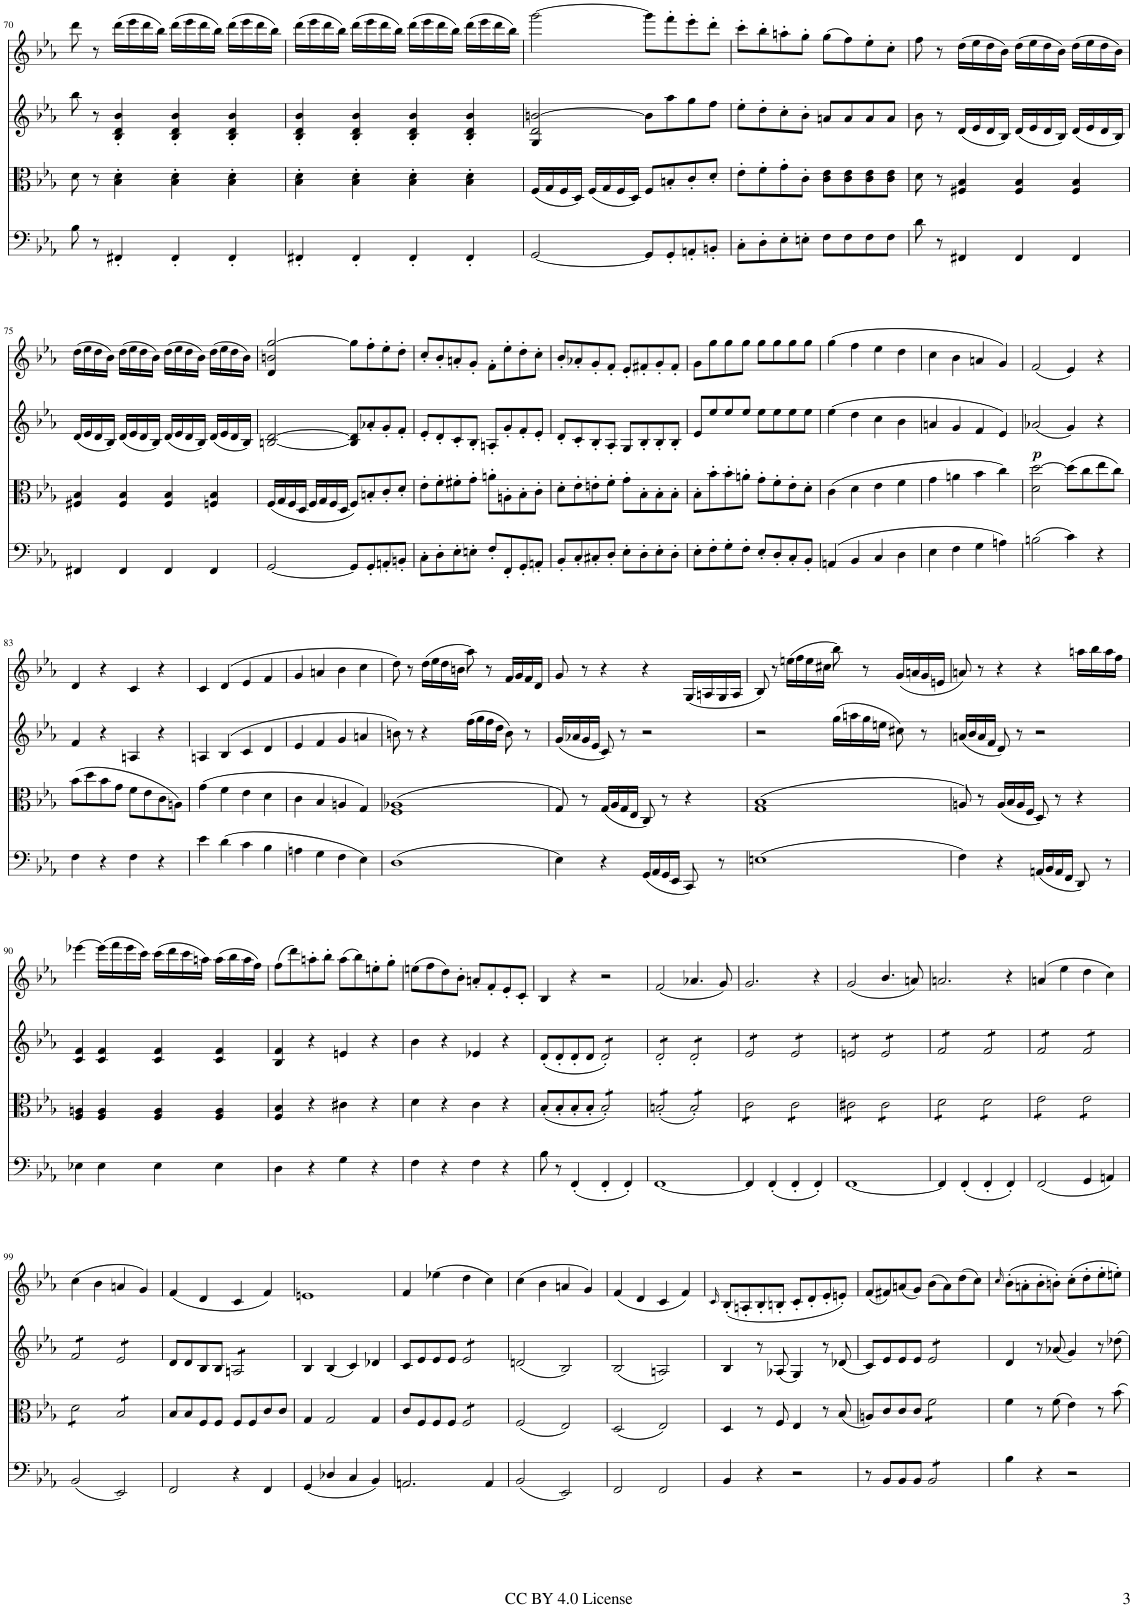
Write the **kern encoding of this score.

**kern	**kern	**kern	**dynam	**kern
*part4	*part3	*part2	*part2	*part1
*staff4	*staff3	*staff2	*staff2	*staff1
*I"Cello	*I"Viola	*I"Violin II	*	*I"Violin I
*	*I'Vla	*I'Vln	*	*I'Vln
!!LO:PB:g=z
*clefF4	*clefC3	*clefG2	*	*clefG2
*k[b-e-a-]	*k[b-e-a-]	*k[b-e-a-]	*	*k[b-e-a-]
*M4/4	*M4/4	*M4/4	*	*M4/4
*met(c)	*met(c)	*met(c)	*	*met(c)
=70	=70	=70	=70	=70
8B-\	8d\	8bb-\	.	8ddd\
8r	8r	8r	.	8r
4FF#X'/	4B-\' 4d\'	4B-/' 4d/' 4b-/'	.	(16ddd\LL
.	.	.	.	16eee-\
.	.	.	.	16ddd\
.	.	.	.	16bb-\JJ)
4FF#'/	4B-\' 4d\'	4B-/' 4d/' 4b-/'	.	(16ddd\LL
.	.	.	.	16eee-\
.	.	.	.	16ddd\
.	.	.	.	16bb-\JJ)
4FF#'/	4B-\' 4d\'	4B-/' 4d/' 4b-/'	.	(16ddd\LL
.	.	.	.	16eee-\
.	.	.	.	16ddd\
.	.	.	.	16bb-\JJ)
=71	=71	=71	=71	=71
4FF#X'/	4B-\' 4d\'	4B-/' 4d/' 4b-/'	.	(16ddd\LL
.	.	.	.	16eee-\
.	.	.	.	16ddd\
.	.	.	.	16bb-\JJ)
4FF#'/	4B-\' 4d\'	4B-/' 4d/' 4b-/'	.	(16ddd\LL
.	.	.	.	16eee-\
.	.	.	.	16ddd\
.	.	.	.	16bb-\JJ)
4FF#'/	4B-\' 4d\'	4B-/' 4d/' 4b-/'	.	(16ddd\LL
.	.	.	.	16eee-\
.	.	.	.	16ddd\
.	.	.	.	16bb-\JJ)
4FF#'/	4B-\' 4d\'	4B-/' 4d/' 4b-/'	.	(16ddd\LL
.	.	.	.	16eee-\
.	.	.	.	16ddd\
.	.	.	.	16bb-\JJ)
=72	=72	=72	=72	=72
!	!	!LO:N:n=1:head=solid	!	!
[2GG/	(16F/LL	2G/ 2d/ [2bn/	.	[2ggg\
.	16G/	.	.	.
.	16F/	.	.	.
.	16D/JJ)	.	.	.
.	(16F/LL	.	.	.
.	16G/	.	.	.
.	16F/	.	.	.
.	16D/JJ)	.	.	.
8GG/L]	8F/L	8b\L]	.	8ggg\L]
8GG'/	8Bn'/	8aa-\	.	8fff'\
8AAn'/	8c'/	8gg\	.	8eee-'\
8BBn'/J	8d'/J	8ff\J	.	8ddd'\J
=73	=73	=73	=73	=73
8C'\L	8e-'\L	8ee-'\L	.	8ccc'\L
8D'\	8f'\	8dd'\	.	8bb-'\
8E-'\	8g'\	8cc'\	.	8aan'\
8En'\J	8c'\J	8b-'\J	.	8gg'\J
8F\L	8c\ 8e-\L	8an/L	.	(8gg\L
8F\	8c\ 8e-\	8a/	.	8ff\)
8F\	8c\ 8e-\	8a/	.	8ee-'\
8F\J	8c\ 8e-\J	8a/J	.	8cc'\J
=74	=74	=74	=74	=74
8d\	8d\	8b-\	.	8ff\
8r	8r	8r	.	8r
4FF#X/	4F#X/ 4B-/	(16d/LL	.	(16dd\LL
.	.	16e-/	.	16ee-\
.	.	16d/	.	16dd\
.	.	16B-/JJ)	.	16b-\JJ)
4FF#/	4F#/ 4B-/	(16d/LL	.	(16dd\LL
.	.	16e-/	.	16ee-\
.	.	16d/	.	16dd\
.	.	16B-/JJ)	.	16b-\JJ)
4FF#/	4F#/ 4B-/	(16d/LL	.	(16dd\LL
.	.	16e-/	.	16ee-\
.	.	16d/	.	16dd\
.	.	16B-/JJ)	.	16b-\JJ)
!!LO:LB:g=z
=75	=75	=75	=75	=75
4FF#X/	4F#X/ 4B-/	(16d/LL	.	(16dd\LL
.	.	16e-/	.	16ee-\
.	.	16d/	.	16dd\
.	.	16B-/JJ)	.	16b-\JJ)
4FF#/	4F#/ 4B-/	(16d/LL	.	(16dd\LL
.	.	16e-/	.	16ee-\
.	.	16d/	.	16dd\
.	.	16B-/JJ)	.	16b-\JJ)
4FF#/	4F#/ 4B-/	(16d/LL	.	(16dd\LL
.	.	16e-/	.	16ee-\
.	.	16d/	.	16dd\
.	.	16B-/JJ)	.	16b-\JJ)
4FF#/	4Fn/ 4B-/	(16d/LL	.	(16dd\LL
.	.	16e-/	.	16ee-\
.	.	16d/	.	16dd\
.	.	16B-/JJ)	.	16b-\JJ)
=76	=76	=76	=76	=76
!	!	!	!	!LO:N:n=1:head=solid
[2GG/	(16F/LL	[2Bn/ [2d/	.	2d/ 2bn/ [2gg/
.	16G/	.	.	.
.	16F/	.	.	.
.	16D/JJ	.	.	.
.	16F/LL	.	.	.
.	16G/	.	.	.
.	16F/	.	.	.
.	16D/JJ	.	.	.
8GG/L]	8F/L)	8B/] 8d/]L	.	8gg\L]
8GG'/	8Bn'/	8a-X'/	.	8ff'\
8AAn'/	8c'/	8g'/	.	8ee-'\
8BBn'/J	8d'/J	8f'/J	.	8dd'\J
=77	=77	=77	=77	=77
8C'\L	8e-'\L	8e-'/L	.	8cc'/L
8D'\	8f'\	8d'/	.	8b-'/
8E-'\	8f#X'\	8c'/	.	8an'/
8En'\J	8g'\J	8B-'/J	.	8g'/J
8F'/L	8an'\L	8An'/L	.	8f'\L
8FF'/	8An'\	8g'/	.	8ee-'\
8GG'/	8B-'\	8f'/	.	8dd'\
8AAn'/J	8c'\J	8e-'/J	.	8cc'\J
=78	=78	=78	=78	=78
8BB-'/L	8d'\L	8d'/L	.	8b-'/L
8C'/	8e-'\	8c'/	.	8a-X'/
8C#X'/	8en'\	8B-'/	.	8g'/
8D'/J	8f'\J	8A-'/J	.	8f'/J
8E-'\L	8g'\L	8G/L	.	8e-'/L
8D'\	8B-'\	8B-'/	.	8f#X'/
8E-'\	8B-'\	8B-'/	.	8g'/
8D'\J	8B-'\J	8B-'/J	.	8f#'/J
=79	=79	=79	=79	=79
8E-'\L	8B-'\L	8e-/L	.	8g\L
8F'\	8b-'\	8ee-/	.	8gg\
8G'\	8b-'\	8ee-/	.	8gg\
8F'\J	8an'\J	8ee-/J	.	8gg\J
8E-'/L	8g'\L	8ee-\L	.	8gg\L
8D'/	8f'\	8ee-\	.	8gg\
8C'/	8e-'\	8ee-\	.	8gg\
8BB-'/J	8d'\J	8ee-\J	.	8gg\J
=80	=80	=80	=80	=80
(4AAn/	(4c\	(4ee-\	.	(4gg\
4BB-/	4d\	4dd\	.	4ff\
4C/	4e-\	4cc\	.	4ee-\
4D\	4f\	4b-\	.	4dd\
=81	=81	=81	=81	=81
4E-\	4g\	4an/	.	4cc\
4F\	4an\	4g/	.	4b-\
4G\	4b-\	4f/	.	4an/
4An\)	4cc\)	4e-/)	.	4g/)
=82	=82	=82	=82	=82
!	!	!	!LO:DY:b	!
(2Bn\	2d\ [2dd\	(2a-X/	p	(2f/
4c\)	(8dd\L]	4g/)	.	4e-/)
.	8cc\	.	.	.
4r	8ee-\	4r	.	4r
.	8cc\J)	.	.	.
!!LO:LB:g=z
=83	=83	=83	=83	=83
4F\	(8b-\L	4f/	.	4d/
.	8dd\	.	.	.
4r	8b-\	4r	.	4r
.	8g\J	.	.	.
4F\	8f\L	4An/	.	4c/
.	8e-\	.	.	.
4r	8c\	4r	.	4r
.	8An\J)	.	.	.
=84	=84	=84	=84	=84
4e-\	(4g\	4An/	.	4c/
(4d\	4f\	(4B-/	.	(4d/
4c\	4e-\	4c/	.	4e-/
4B-\	4d\	4d/	.	4f/
=85	=85	=85	=85	=85
4An\	4c\	4e-/	.	4g/
4G\	4B-/	4f/	.	4an/
4F\	4An/	4g/	.	4b-\
4E-\)	4G/)	4an/	.	4cc\
=86	=86	=86	=86	=86
(1D	(>1F 1A-X	8bn\)	.	8dd\)
.	.	8r	.	8r
.	.	4r	.	(16dd\LL
.	.	.	.	16ee-\
.	.	.	.	16dd\
.	.	.	.	16bn\JJ
.	.	(16ff\LL	.	8aa-\)
.	.	16gg\	.	.
.	.	16ff\	.	8r
.	.	16dd\JJ	.	.
.	.	8b\)	.	16f/LL
.	.	.	.	16g/
.	.	8r	.	16f/
.	.	.	.	16d/JJ
=87	=87	=87	=87	=87
4E-\)	8G/)	(16g/LL	.	8g/
.	.	16a-X/	.	.
.	8r	16g/	.	8r
.	.	16e-/JJ	.	.
4r	(16G/LL	8c/)	.	4r
.	16A-/	.	.	.
.	16G/	8r	.	.
.	16E-/JJ	.	.	.
(16GG/LL	8C/)	2r	.	4r
16AA-/	.	.	.	.
16GG/	8r	.	.	.
16EE-/JJ	.	.	.	.
8CC/)	4r	.	.	(16G/LL
.	.	.	.	16An/
8r	.	.	.	16G/
.	.	.	.	16A/JJ
=88	=88	=88	=88	=88
(>1En	(>1G 1B-	2r	.	8B-/)
.	.	.	.	8r
.	.	.	.	(16een\LL
.	.	.	.	16ff\
.	.	.	.	16ee\
.	.	.	.	16cc#X\JJ
.	.	(16gg\LL	.	8bb-\)
.	.	16aan\	.	.
.	.	16gg\	.	8r
.	.	16een\JJ	.	.
.	.	8cc#X\)	.	(16g/LL
.	.	.	.	16an/
.	.	8r	.	16g/
.	.	.	.	16en/JJ
=89	=89	=89	=89	=89
4F\)	8An/)	(16an/LL	.	8an/)
.	.	16b-/	.	.
.	8r	16a/	.	8r
.	.	16f/JJ	.	.
4r	(16A/LL	8d/)	.	4r
.	16B-/	.	.	.
.	16A/	8r	.	.
.	16F/JJ	.	.	.
(16AAn/LL	8D/)	2r	.	4r
16BB-/	.	.	.	.
16AA/	8r	.	.	.
16FF/JJ	.	.	.	.
8DD/)	4r	.	.	16aan\LL
.	.	.	.	16bb-\
8r	.	.	.	16aa\
.	.	.	.	16ff\JJ
!!LO:LB:g=z
=90	=90	=90	=90	=90
4E-X\	4F/ 4An/	4c/ 4f/	.	[4eee-X\
4E-\	4F/ 4A/	4c/ 4f/	.	(16eee-\LL]
.	.	.	.	16fff\
.	.	.	.	16eee-\
.	.	.	.	16ccc\JJ)
4E-\	4F/ 4A/	4c/ 4f/	.	(16ccc\LL
.	.	.	.	16ddd\
.	.	.	.	16ccc\
.	.	.	.	16aan\JJ)
4E-\	4F/ 4A/	4c/ 4f/	.	(16aa\LL
.	.	.	.	16bb-\
.	.	.	.	16aa\
.	.	.	.	16ff\JJ)
=91	=91	=91	=91	=91
4D\	4F/ 4B-/	4B-/ 4f/	.	(8ff\L
.	.	.	.	8ddd\)
4r	4r	4r	.	8aan'\
.	.	.	.	8bb-'\J
4G\	4c#X\	4en/	.	(8aa\L
.	.	.	.	8bb-\)
4r	4r	4r	.	8een'\
.	.	.	.	8gg'\J
=92	=92	=92	=92	=92
4F\	4d\	4b-\	.	(8een\L
.	.	.	.	8ff\
4r	4r	4r	.	8dd\)
.	.	.	.	8b-'\J
4F\	4c\	4e-X/	.	8an'/L
.	.	.	.	8f'/
4r	4r	4r	.	8e-'/
.	.	.	.	8c'/J
=93	=93	=93	=93	=93
8B-\	(8B-'/L	(8d'/L	.	4B-/
8r	8B-'/	8d'/	.	.
(4FF'/	8B-'/	8d'/	.	4r
.	8B-'/J	8d/J	.	.
*	*tremolo	*	*	*
*	*	*tremolo	*	*
4FF'/	8B-'/)L	8d'/)L	.	2r
.	8B-'/)	8d'/)	.	.
4FF'/)	8B-'/)	8d'/)	.	.
.	8B-'/)J	8d'/)J	.	.
=94	=94	=94	=94	=94
[1FF	(8Bn'/L	8d'/L	.	(2f/
.	(8Bn'/	8d'/	.	.
.	(8Bn'/	8d'/	.	.
.	(8Bn'/J	8d'/J	.	.
.	8B'/)L	8d'/L	.	4.a-X/
.	8B'/)	8d'/	.	.
.	8B'/)	8d'/	.	.
.	8B'/)J	8d'/J	.	8g/)
=95	=95	=95	=95	=95
4FF/]	8c\L	8e-/L	.	2.g/
.	8c\	8e-/	.	.
(4FF'/	8c\	8e-/	.	.
.	8c\J	8e-/J	.	.
4FF'/	8c\L	8e-/L	.	.
.	8c\	8e-/	.	.
4FF'/)	8c\	8e-/	.	4r
.	8c\J	8e-/J	.	.
=96	=96	=96	=96	=96
[1FF	8c#X\L	8en/L	.	(2g/
.	8c#X\	8en/	.	.
.	8c#X\	8en/	.	.
.	8c#X\J	8en/J	.	.
.	8c#\L	8e/L	.	4.b-/
.	8c#\	8e/	.	.
.	8c#\	8e/	.	.
.	8c#\J	8e/J	.	8an/)
=97	=97	=97	=97	=97
4FF/]	8d\L	8f/L	.	2.an/
.	8d\	8f/	.	.
(4FF'/	8d\	8f/	.	.
.	8d\J	8f/J	.	.
4FF'/	8d\L	8f/L	.	.
.	8d\	8f/	.	.
4FF'/)	8d\	8f/	.	4r
.	8d\J	8f/J	.	.
=98	=98	=98	=98	=98
(2FF/	8e-\L	8f/L	.	(4an/
.	8e-\	8f/	.	.
.	8e-\	8f/	.	4ee-\
.	8e-\J	8f/J	.	.
4GG/	8e-\L	8f/L	.	4dd\
.	8e-\	8f/	.	.
4AAn/)	8e-\	8f/	.	4cc\)
.	8e-\J	8f/J	.	.
!!LO:LB:g=z
=99	=99	=99	=99	=99
(2BB-/	8d\L	8f/L	.	(4cc\
.	8d\	8f/	.	.
.	8d\	8f/	.	4b-\
.	8d\J	8f/J	.	.
2EE-/)	8B-/L	8e-/L	.	4an/
.	8B-/	8e-/	.	.
.	8B-/	8e-/	.	4g/)
.	8B-/J	8e-/J	.	.
*	*	*Xtremolo	*	*
*	*Xtremolo	*	*	*
=100	=100	=100	=100	=100
2FF/	8B-/L	8d/L	.	(4f/
.	8B-/	8d/	.	.
.	8F/	8B-/	.	4d/
.	8F/J	8B-/J	.	.
*	*	*tremolo	*	*
4r	8F/L	8An/L	.	4c/
.	8F/	8An/	.	.
4FF/	8c/	8An/	.	4f/)
.	8c/J	8An/J	.	.
*	*	*Xtremolo	*	*
=101	=101	=101	=101	=101
(4GG/	4G/	4B-/	.	1en
4D-X/	2G/	(4B-/	.	.
4C/	.	4c/)	.	.
4BB-/)	4G/	4d-X/	.	.
=102	=102	=102	=102	=102
2.AAn/	8c/L	8c/L	.	4f/
.	8F/	8e-/	.	.
.	8F/	8e-/	.	(4ee-X\
.	8F/J	8e-/J	.	.
*	*tremolo	*	*	*
*	*	*tremolo	*	*
.	8F/L	8e-/L	.	4dd\
.	8F/	8e-/	.	.
4AA/	8F/	8e-/	.	4cc\)
.	8F/J	8e-/J	.	.
*	*	*Xtremolo	*	*
*	*Xtremolo	*	*	*
=103	=103	=103	=103	=103
(2BB-/	(2F/	(2dn/	.	(4cc\
.	.	.	.	4b-\
2EE-/)	2E-/)	2B-/)	.	4an/
.	.	.	.	4g/)
=104	=104	=104	=104	=104
2FF/	(2D/	(2B-/	.	(4f/
.	.	.	.	4d/
2FF/	2E-/)	2An/)	.	4c/
.	.	.	.	4f/)
=105	=105	=105	=105	=105
.	.	.	.	16qc/
4BB-/	4D/	4B-/	.	(8B-'/L
.	.	.	.	8An'/
4r	8r	8r	.	8B-'/
.	8F/	(8A-X/	.	8Bn'/J
2r	4E-/	4G/)	.	8c'/L
.	.	.	.	8d'/
.	8r	8r	.	8e-'/
.	(8B-/	(8d-X/	.	8en'/J)
=106	=106	=106	=106	=106
8r	8An/L)	8c/L)	.	(8f/L
8BB-/L	8c/	8e-/	.	8f#X/)
8BB-/	8c/	8e-/	.	(8an/
8BB-/J	8c/J	8e-/J	.	8g/J)
*tremolo	*	*	*	*
*	*tremolo	*	*	*
*	*	*tremolo	*	*
8BB-/L	8f\L	8e-/L	.	(8b-\L
8BB-/	8f\	8e-/	.	8a\)
8BB-/	8f\	8e-/	.	(8dd\
8BB-/J	8f\J	8e-/J	.	8cc\J)
*	*	*Xtremolo	*	*
*	*Xtremolo	*	*	*
*Xtremolo	*	*	*	*
=107	=107	=107	=107	=107
.	.	.	.	16qcc/
4B-\	4f\	4d/	.	(8b-'\L
.	.	.	.	8an'\
4r	8r	8r	.	8b-'\
.	(8f\	(8a-X/	.	8bn'\J)
2r	4e-\)	4g/)	.	(8cc'\L
.	.	.	.	8dd'\
.	8r	8r	.	8ee-'\
.	8b-\	8dd-X\	.	8een'\J)
=	=	=	=	=
*-	*-	*-	*-	*-
